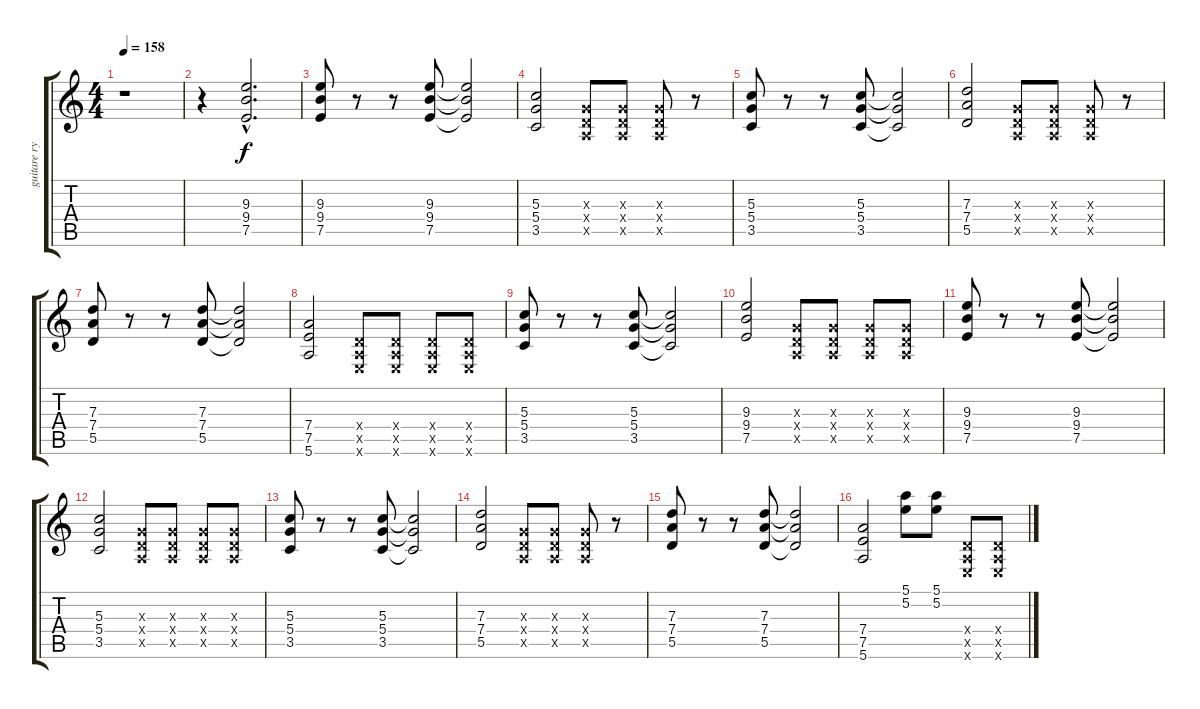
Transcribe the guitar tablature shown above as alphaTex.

\track ("guitare rythmique" "guitare ry") {instrument acousticguitarsteel}
\staff {score tabs}
\tuning (E4 B3 G3 D3 A2 E2) {hide}
\ts (4 4)
\tempo 158
\clef g2
\ks c
r.1{dy f instrument acousticguitarsteel} |
r.4 (9.3{hac} 9.4{hac} 7.5{hac}).2{d} |
(9.3 9.4 7.5).8 r.8 r.8 (9.3 9.4 7.5).8 (9.3{t} 9.4{t} 7.5{t}).2 |
(5.3 5.4 3.5).2 (0.3{x} 0.4{x} 0.5{x}).8 (0.3{x} 0.4{x} 0.5{x}).8 (0.3{x} 0.4{x} 0.5{x}).8 r.8 |
(5.3 5.4 3.5).8 r.8 r.8 (5.3 5.4 3.5).8 (5.3{t} 5.4{t} 3.5{t}).2 |
(7.3 7.4 5.5).2 (0.3{x} 0.4{x} 0.5{x}).8 (0.3{x} 0.4{x} 0.5{x}).8 (0.3{x} 0.4{x} 0.5{x}).8 r.8 |
(7.3 7.4 5.5).8 r.8 r.8 (7.3 7.4 5.5).8 (7.3{t} 7.4{t} 5.5{t}).2 |
(7.4 7.5 5.6).2 (0.4{x} 0.5{x} 0.6{x}).8 (0.4{x} 0.5{x} 0.6{x}).8 (0.4{x} 0.5{x} 0.6{x}).8 (0.4{x} 0.5{x} 0.6{x}).8 |
(5.3 5.4 3.5).8 r.8 r.8 (5.3 5.4 3.5).8 (5.3{t} 5.4{t} 3.5{t}).2 |
(9.3 9.4 7.5).2 (0.3{x} 0.4{x} 0.5{x}).8 (0.3{x} 0.4{x} 0.5{x}).8 (0.3{x} 0.4{x} 0.5{x}).8 (0.3{x} 0.4{x} 0.5{x}).8 |
(9.3 9.4 7.5).8 r.8 r.8 (9.3 9.4 7.5).8 (9.3{t} 9.4{t} 7.5{t}).2 |
(5.3 5.4 3.5).2 (0.3{x} 0.4{x} 0.5{x}).8 (0.3{x} 0.4{x} 0.5{x}).8 (0.3{x} 0.4{x} 0.5{x}).8 (0.3{x} 0.4{x} 0.5{x}).8 |
(5.3 5.4 3.5).8 r.8 r.8 (5.3 5.4 3.5).8 (5.3{t} 5.4{t} 3.5{t}).2 |
(7.3 7.4 5.5).2 (0.3{x} 0.4{x} 0.5{x}).8 (0.3{x} 0.4{x} 0.5{x}).8 (0.3{x} 0.4{x} 0.5{x}).8 r.8 |
(7.3 7.4 5.5).8 r.8 r.8 (7.3 7.4 5.5).8 (7.3{t} 7.4{t} 5.5{t}).2 |
(7.4 7.5 5.6).2 (5.1 5.2).8 (5.1 5.2).8 (0.4{x} 0.5{x} 0.6{x}).8 (0.4{x} 0.5{x} 0.6{x}).8
